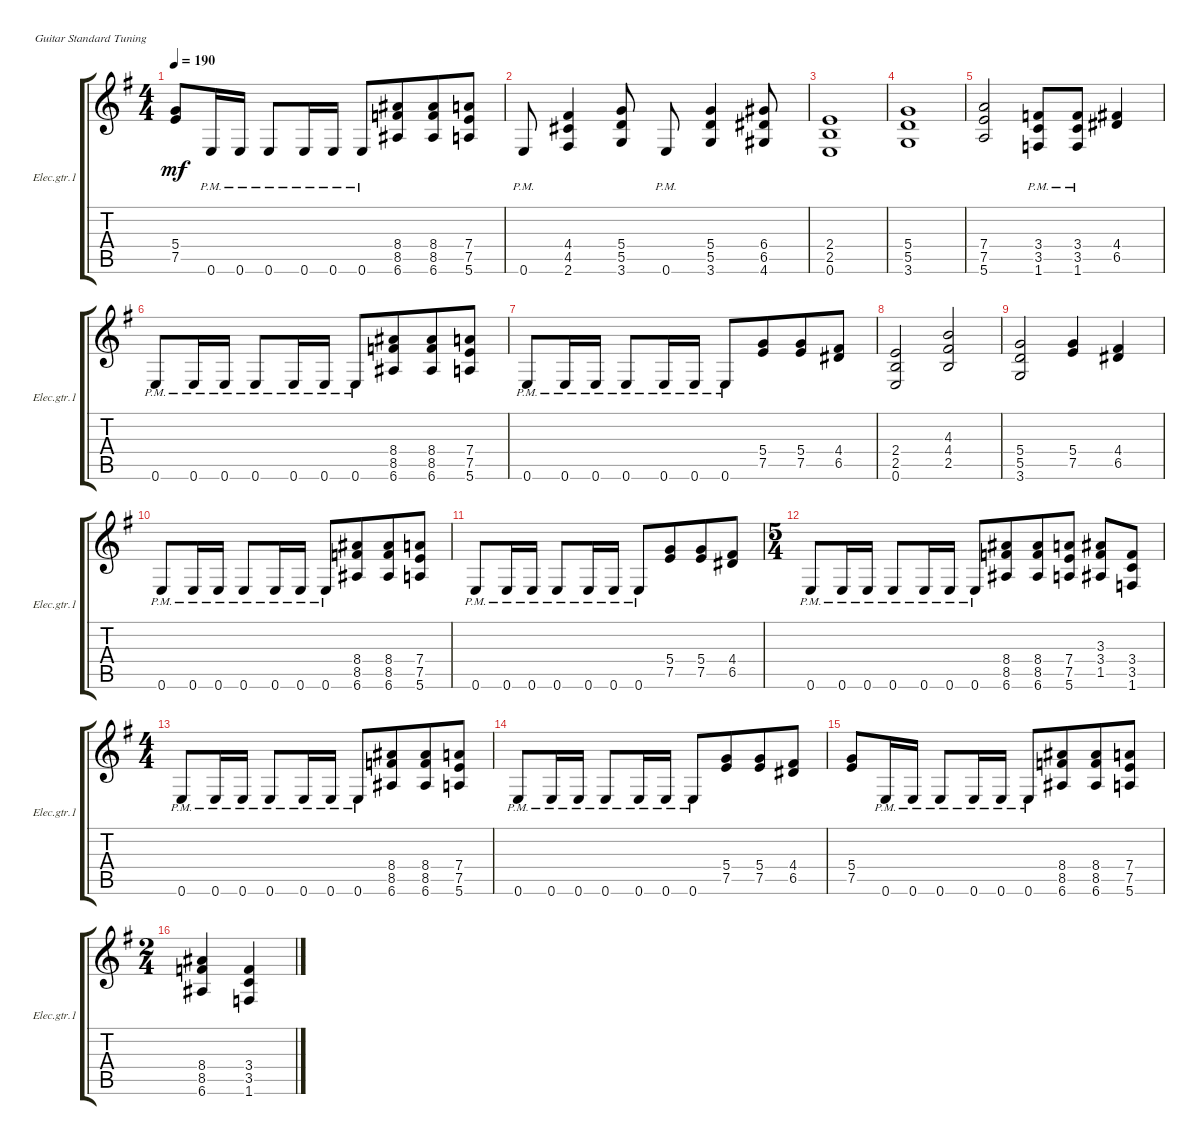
\defaultSystemsLayout 4
\bracketExtendMode groupsimilarinstruments
\useSystemSignSeparator
\singleTrackTrackNamePolicy allsystems
\multiTrackTrackNamePolicy allsystems
\firstSystemTrackNameOrientation horizontal
\otherSystemsTrackNameOrientation horizontal
\track ("Elec. gtr. 1" "Elec.gtr.1") {instrument acousticguitarsteel}
\staff {score tabs}
\tuning (E4 B3 G3 D3 A2 E2)
\ts (4 4)
\tempo 190
\clef g2
\ks eminor
(5.4 7.5).8{dy mf} 0.6{pm}.16 0.6{pm}.16 0.6{pm}.8 0.6{pm}.16 0.6{pm}.16 0.6{pm}.8 (8.4 8.5 6.6).8{beam merge} (8.4 8.5 6.6).8 (7.4 7.5 5.6).8 |
0.6{pm}.8 (4.4 4.5 2.6).4 (5.4 5.5 3.6).8 0.6{pm}.8 (5.4 5.5 3.6).4 (6.4 6.5 4.6).8 |
(2.5 0.6 2.4).1 |
(5.4 5.5 3.6).1 |
(5.6 7.5 7.4).2 (1.6{pm} 3.5{pm} 3.4{pm}).8 (1.6{pm} 3.5{pm} 3.4{pm}).8 (6.5 4.4).4 |
0.6{pm}.8 0.6{pm}.16 0.6{pm}.16 0.6{pm}.8 0.6{pm}.16 0.6{pm}.16 0.6{pm}.8 (8.4 6.6 8.5).8{beam merge} (8.4 8.5 6.6).8 (7.4 7.5 5.6).8 |
0.6{pm}.8 0.6{pm}.16 0.6{pm}.16 0.6{pm}.8 0.6{pm}.16 0.6{pm}.16 0.6{pm}.8{beam merge} (5.4 7.5).8{beam merge} (5.4 7.5).8 (4.4 6.5).8 |
(0.6 2.5 2.4).2 (2.5 4.4 4.3).2 |
(3.6 5.5 5.4).2 (7.5 5.4).4 (6.5 4.4).4 |
0.6{pm}.8 0.6{pm}.16 0.6{pm}.16 0.6{pm}.8 0.6{pm}.16 0.6{pm}.16 0.6{pm}.8 (8.4 6.6 8.5).8{beam merge} (8.4 8.5 6.6).8 (7.4 7.5 5.6).8 |
0.6{pm}.8 0.6{pm}.16 0.6{pm}.16 0.6{pm}.8 0.6{pm}.16 0.6{pm}.16 0.6{pm}.8{beam merge} (5.4 7.5).8{beam merge} (5.4 7.5).8 (4.4 6.5).8 |
\ts (5 4)
0.6{pm}.8 0.6{pm}.16 0.6{pm}.16{beam split} 0.6{pm}.8 0.6{pm}.16 0.6{pm}.16{beam split} 0.6{pm}.8 (8.4 6.6 8.5).8{beam merge} (8.4 8.5 6.6).8 (7.4 7.5 5.6).8{beam split} (1.5 3.4 3.3).8 (3.4 3.5 1.6).8 |
\ts (4 4)
0.6{pm}.8 0.6{pm}.16 0.6{pm}.16 0.6{pm}.8 0.6{pm}.16 0.6{pm}.16 0.6{pm}.8 (8.4 6.6 8.5).8{beam merge} (8.4 8.5 6.6).8 (7.4 7.5 5.6).8 |
0.6{pm}.8 0.6{pm}.16 0.6{pm}.16 0.6{pm}.8 0.6{pm}.16 0.6{pm}.16 0.6{pm}.8{beam merge} (5.4 7.5).8{beam merge} (5.4 7.5).8 (4.4 6.5).8 |
(5.4 7.5).8 0.6{pm}.16 0.6{pm}.16 0.6{pm}.8 0.6{pm}.16 0.6{pm}.16 0.6{pm}.8 (8.4 8.5 6.6).8{beam merge} (8.4 8.5 6.6).8 (7.4 7.5 5.6).8 |
\ts (2 4)
(6.6 8.5 8.4).4 (1.6 3.5 3.4).4
